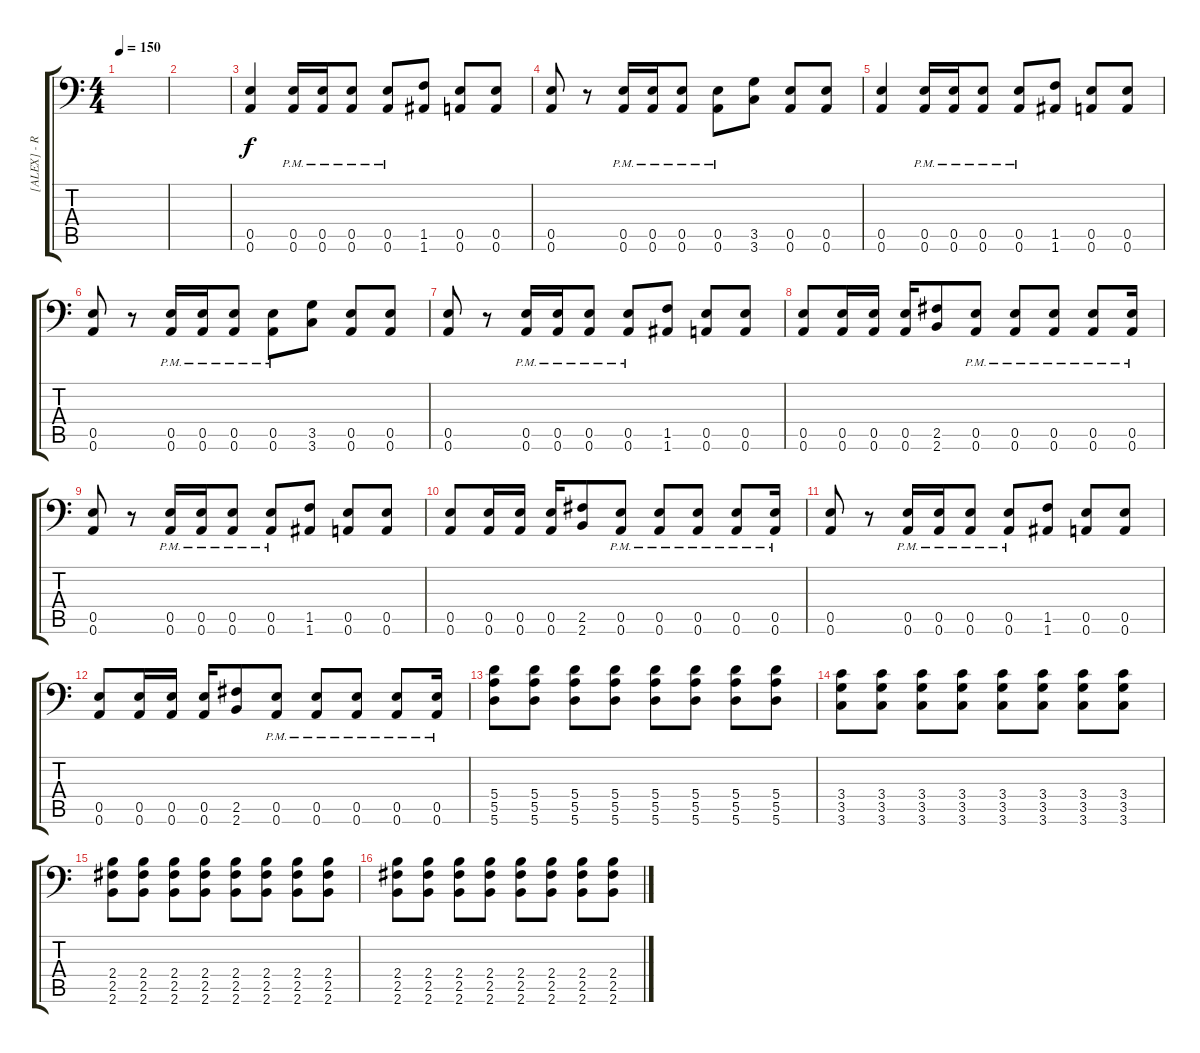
\track ("[ALEX] - Rhythm" "[ALEX] - R") {instrument distortionguitar}
\staff {score tabs}
\tuning (B3 Gb3 D3 A2 E2 A1) {hide}
\ts (4 4)
\tempo 150
\clef f4
\ks c
|
|
(0.5 0.6).4 (0.5{pm} 0.6{pm}).16 (0.5{pm} 0.6{pm}).16 (0.5{pm} 0.6{pm}).8 (0.5{pm} 0.6{pm}).8 (1.5 1.6).8 (0.5 0.6).8 (0.5 0.6).8 |
(0.5 0.6).8 r.8 (0.5{pm} 0.6{pm}).16 (0.5{pm} 0.6{pm}).16 (0.5{pm} 0.6{pm}).8 (0.5{pm} 0.6{pm}).8 (3.5 3.6).8 (0.5 0.6).8 (0.5 0.6).8 |
(0.5 0.6).4 (0.5{pm} 0.6{pm}).16 (0.5{pm} 0.6{pm}).16 (0.5{pm} 0.6{pm}).8 (0.5{pm} 0.6{pm}).8 (1.5 1.6).8 (0.5 0.6).8 (0.5 0.6).8 |
(0.5 0.6).8 r.8 (0.5{pm} 0.6{pm}).16 (0.5{pm} 0.6{pm}).16 (0.5{pm} 0.6{pm}).8 (0.5{pm} 0.6{pm}).8 (3.5 3.6).8 (0.5 0.6).8 (0.5 0.6).8 |
(0.5 0.6).8 r.8 (0.5{pm} 0.6{pm}).16 (0.5{pm} 0.6{pm}).16 (0.5{pm} 0.6{pm}).8 (0.5{pm} 0.6{pm}).8 (1.5 1.6).8 (0.5 0.6).8 (0.5 0.6).8 |
(0.5 0.6).8 (0.5 0.6).16 (0.5 0.6).16 (0.5 0.6).16 (2.5 2.6).8 (0.5{pm} 0.6{pm}).8 (0.5{pm} 0.6{pm}).8 (0.5{pm} 0.6{pm}).8 (0.5{pm} 0.6{pm}).8 (0.5{pm} 0.6{pm}).16 |
(0.5 0.6).8 r.8 (0.5{pm} 0.6{pm}).16 (0.5{pm} 0.6{pm}).16 (0.5{pm} 0.6{pm}).8 (0.5{pm} 0.6{pm}).8 (1.5 1.6).8 (0.5 0.6).8 (0.5 0.6).8 |
(0.5 0.6).8 (0.5 0.6).16 (0.5 0.6).16 (0.5 0.6).16 (2.5 2.6).8 (0.5{pm} 0.6{pm}).8 (0.5{pm} 0.6{pm}).8 (0.5{pm} 0.6{pm}).8 (0.5{pm} 0.6{pm}).8 (0.5{pm} 0.6{pm}).16 |
(0.5 0.6).8 r.8 (0.5{pm} 0.6{pm}).16 (0.5{pm} 0.6{pm}).16 (0.5{pm} 0.6{pm}).8 (0.5{pm} 0.6{pm}).8 (1.5 1.6).8 (0.5 0.6).8 (0.5 0.6).8 |
(0.5 0.6).8 (0.5 0.6).16 (0.5 0.6).16 (0.5 0.6).16 (2.5 2.6).8 (0.5{pm} 0.6{pm}).8 (0.5{pm} 0.6{pm}).8 (0.5{pm} 0.6{pm}).8 (0.5{pm} 0.6{pm}).8 (0.5{pm} 0.6{pm}).16 |
(5.4 5.5 5.6).8 (5.4 5.5 5.6).8 (5.4 5.5 5.6).8 (5.4 5.5 5.6).8 (5.4 5.5 5.6).8 (5.4 5.5 5.6).8 (5.4 5.5 5.6).8 (5.4 5.5 5.6).8 |
(3.4 3.5 3.6).8 (3.4 3.5 3.6).8 (3.4 3.5 3.6).8 (3.4 3.5 3.6).8 (3.4 3.5 3.6).8 (3.4 3.5 3.6).8 (3.4 3.5 3.6).8 (3.4 3.5 3.6).8 |
(2.4 2.5 2.6).8 (2.4 2.5 2.6).8 (2.4 2.5 2.6).8 (2.4 2.5 2.6).8 (2.4 2.5 2.6).8 (2.4 2.5 2.6).8 (2.4 2.5 2.6).8 (2.4 2.5 2.6).8 |
(2.4 2.5 2.6).8 (2.4 2.5 2.6).8 (2.4 2.5 2.6).8 (2.4 2.5 2.6).8 (2.4 2.5 2.6).8 (2.4 2.5 2.6).8 (2.4 2.5 2.6).8 (2.4 2.5 2.6).8
